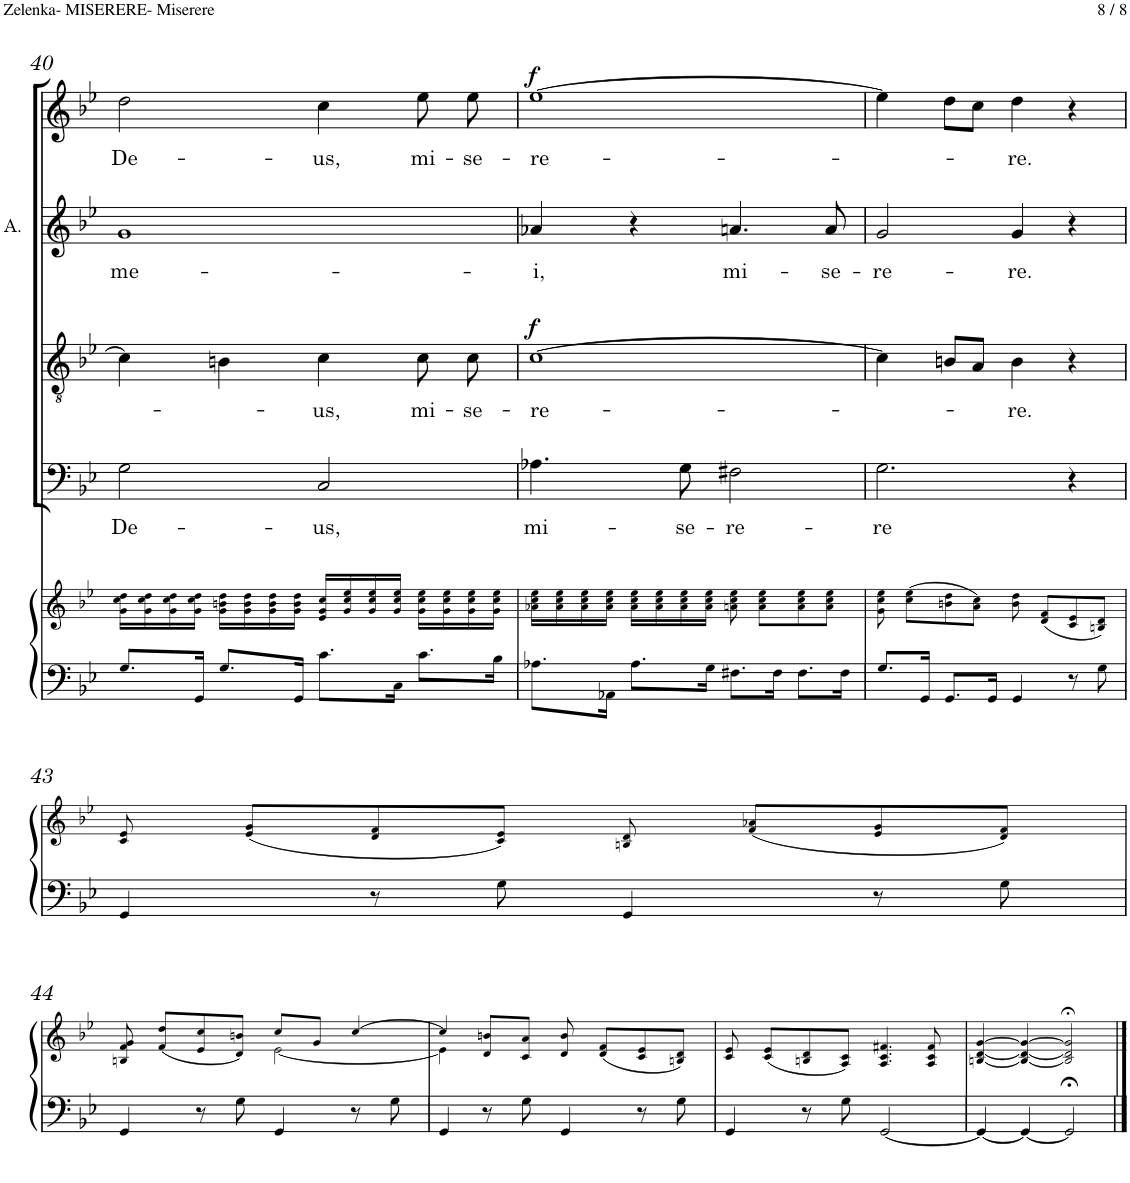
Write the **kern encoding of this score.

**kern	**kern	**kern	**text	**kern	**text	**dynam	**kern	**text	**kern	**text	**dynam
*part5	*part5	*part4	*part4	*part3	*part3	*part3	*part2	*part2	*part1	*part1	*part1
*staff6	*staff5	*staff4	*staff4	*staff3	*staff3	*staff3	*staff2	*staff2	*staff1	*staff1	*staff1
*I"Piano	*	*I"Basse	*	*I"Ténor	*	*	*I"Alto	*	*I"Soprano	*	*
*I'Pno	*	*	*	*	*	*	*I'A.	*	*	*	*
!!LO:PB:g=z
*clefF4	*clefG2	*clefF4	*	*clefGv2	*	*	*clefG2	*	*clefG2	*	*
*k[b-e-]	*k[b-e-]	*k[b-e-]	*	*k[b-e-]	*	*	*k[b-e-]	*	*k[b-e-]	*	*
*M4/4	*M4/4	*M4/4	*	*M4/4	*	*	*M4/4	*	*M4/4	*	*
*met(c)	*met(c)	*met(c)	*	*met(c)	*	*	*met(c)	*	*met(c)	*	*
=40	=40	=40	=40	=40	=40	=40	=40	=40	=40	=40	=40
!	!	!	!LO:LY:b	!	!	!	!	!LO:LY:b	!	!LO:LY:b	!
8.G!/L	16g!\ 16cc!\ 16dd!\LL	2G\	De-	4c\]	.	.	1g	me-	2dd\	De-	.
.	16g!\ 16cc!\ 16dd!\	.	.	.	.	.	.	.	.	.	.
.	16g!\ 16cc!\ 16dd!\	.	.	.	.	.	.	.	.	.	.
16GG!/Jk	16g!\ 16cc!\ 16dd!\JJ	.	.	.	.	.	.	.	.	.	.
8.G!/L	16g!\ 16bn!\ 16dd!\LL	.	.	4Bn\	.	.	.	.	.	.	.
.	16g!\ 16b!\ 16dd!\	.	.	.	.	.	.	.	.	.	.
.	16g!\ 16b!\ 16dd!\	.	.	.	.	.	.	.	.	.	.
16GG!/Jk	16g!\ 16b!\ 16dd!\JJ	.	.	.	.	.	.	.	.	.	.
!	!	!	!LO:LY:b	!	!LO:LY:b	!	!	!	!	!LO:LY:b	!
8.c!\L	16e-!/ 16g!/ 16cc!/LL	2C/	-us,	4c\	-us,	.	.	.	4cc\	-us,	.
.	16g!/ 16cc!/ 16ee-!/	.	.	.	.	.	.	.	.	.	.
.	16g!/ 16cc!/ 16ee-!/	.	.	.	.	.	.	.	.	.	.
16C!\Jk	16g!/ 16cc!/ 16ee-!/JJ	.	.	.	.	.	.	.	.	.	.
!	!	!	!	!	!LO:LY:b	!	!	!	!	!LO:LY:b	!
8.c!\L	16g!\ 16cc!\ 16ee-!\LL	.	.	8c\	mi-	.	.	.	8ee-\	mi-	.
.	16g!\ 16cc!\ 16ee-!\	.	.	.	.	.	.	.	.	.	.
!	!	!	!	!	!LO:LY:b	!	!	!	!	!LO:LY:b	!
.	16g!\ 16cc!\ 16ee-!\	.	.	8c\	-se-	.	.	.	8ee-\	-se-	.
16B-!\Jk	16g!\ 16cc!\ 16ee-!\JJ	.	.	.	.	.	.	.	.	.	.
=41	=41	=41	=41	=41	=41	=41	=41	=41	=41	=41	=41
!	!	!	!LO:LY:b	!	!LO:LY:b	!LO:DY:a	!	!LO:LY:b	!	!LO:LY:b	!LO:DY:a
8.A-X!\L	16a-X!\ 16cc!\ 16ee-!\LL	4.A-X\	mi-	[1c	-re-	f	4a-X/	-i,	[1ee-	-re-	f
.	16a-!\ 16cc!\ 16ee-!\	.	.	.	.	.	.	.	.	.	.
.	16a-!\ 16cc!\ 16ee-!\	.	.	.	.	.	.	.	.	.	.
16AA-X!\Jk	16a-!\ 16cc!\ 16ee-!\JJ	.	.	.	.	.	.	.	.	.	.
8.A-!\L	16a-!\ 16cc!\ 16ee-!\LL	.	.	.	.	.	4r	.	.	.	.
.	16a-!\ 16cc!\ 16ee-!\	.	.	.	.	.	.	.	.	.	.
!	!	!	!LO:LY:b	!	!	!	!	!	!	!	!
.	16a-!\ 16cc!\ 16ee-!\	8G\	-se-	.	.	.	.	.	.	.	.
16G!\Jk	16a-!\ 16cc!\ 16ee-!\JJ	.	.	.	.	.	.	.	.	.	.
!	!	!	!LO:LY:b	!	!	!	!	!LO:LY:b	!	!	!
8.F#X!\L	8an!\ 8cc!\ 8ee-!\	2F#X\	-re-	.	.	.	4.an/	mi-	.	.	.
.	8a!\ 8cc!\ 8ee-!\L	.	.	.	.	.	.	.	.	.	.
16F#!\Jk	.	.	.	.	.	.	.	.	.	.	.
8.F#!\L	8a!\ 8cc!\ 8ee-!\	.	.	.	.	.	.	.	.	.	.
!	!	!	!	!	!	!	!	!LO:LY:b	!	!	!
.	8a!\ 8cc!\ 8ee-!\J	.	.	.	.	.	8a/	-se-	.	.	.
16F#!\Jk	.	.	.	.	.	.	.	.	.	.	.
=42	=42	=42	=42	=42	=42	=42	=42	=42	=42	=42	=42
!	!	!	!LO:LY:b	!	!	!	!	!LO:LY:b	!	!	!
8.G!/L	8g!\ 8cc!\ 8ee-!\	2.G\	-re	4c\]	.	.	2g/	-re-	4ee-\]	.	.
.	(8cc!\ 8ee-!\L	.	.	.	.	.	.	.	.	.	.
16GG!/Jk	.	.	.	.	.	.	.	.	.	.	.
8.GG!/L	8bn!\ 8dd!\	.	.	8Bn/L	.	.	.	.	8dd\L	.	.
.	8a!\ 8cc!\J)	.	.	8A/J	.	.	.	.	8cc\J	.	.
16GG!/Jk	.	.	.	.	.	.	.	.	.	.	.
!	!	!	!	!	!LO:LY:b	!	!	!LO:LY:b	!	!LO:LY:b	!
4GG!/	8b!\ 8dd!\	.	.	4B\	-re.	.	4g/	-re.	4dd\	-re.	.
.	(8d!/ 8f!/L	.	.	.	.	.	.	.	.	.	.
8r	8c!/ 8e-!/	4r	.	4r	.	.	4r	.	4r	.	.
8G!\	8Bn!/ 8d!/J)	.	.	.	.	.	.	.	.	.	.
!!LO:LB:g=z
=43	=43	=43	=43	=43	=43	=43	=43	=43	=43	=43	=43
4GG!/	8c!/ 8e-!/	1r	.	1r	.	.	1r	.	1r	.	.
.	(8e-!/ 8g!/L	.	.	.	.	.	.	.	.	.	.
8r	8d!/ 8f!/	.	.	.	.	.	.	.	.	.	.
8G!\	8c!/ 8e-!/J)	.	.	.	.	.	.	.	.	.	.
4GG!/	8Bn!/ 8d!/	.	.	.	.	.	.	.	.	.	.
.	(8f!/ 8a-X!/L	.	.	.	.	.	.	.	.	.	.
8r	8e-!/ 8g!/	.	.	.	.	.	.	.	.	.	.
8G!\	8d!/ 8f!/J)	.	.	.	.	.	.	.	.	.	.
!!LO:LB:g=z
=44	=44	=44	=44	=44	=44	=44	=44	=44	=44	=44	=44
*	*^	*	*	*	*	*	*	*	*	*	*
4GG!/	8Bn!/ 8f!/ 8g!/	2ryy	1r	.	1r	.	.	1r	.	1r	.	.
.	(8f!/ 8dd!/L	.	.	.	.	.	.	.	.	.	.	.
8r	8e-!/ 8cc!/	.	.	.	.	.	.	.	.	.	.	.
8G!\	8d!/ 8bn!/J)	.	.	.	.	.	.	.	.	.	.	.
4GG!/	8cc!/L	[2e-!\	.	.	.	.	.	.	.	.	.	.
.	8g!/J	.	.	.	.	.	.	.	.	.	.	.
8r	[4cc!/	.	.	.	.	.	.	.	.	.	.	.
8G!\	.	.	.	.	.	.	.	.	.	.	.	.
=45	=45	=45	=45	=45	=45	=45	=45	=45	=45	=45	=45	=45
4GG!/	4cc!/]	4e-!\]	1r	.	1r	.	.	1r	.	1r	.	.
8r	8d!/ 8bn!/L	2.ryy	.	.	.	.	.	.	.	.	.	.
8G!\	8c!/ 8a!/J	.	.	.	.	.	.	.	.	.	.	.
4GG!/	8d!/ 8b!/	.	.	.	.	.	.	.	.	.	.	.
.	(8d!/ 8f!/L	.	.	.	.	.	.	.	.	.	.	.
8r	8c!/ 8e-!/	.	.	.	.	.	.	.	.	.	.	.
8G!\	8Bn!/ 8d!/J)	.	.	.	.	.	.	.	.	.	.	.
*	*v	*v	*	*	*	*	*	*	*	*	*	*
=46	=46	=46	=46	=46	=46	=46	=46	=46	=46	=46	=46
4GG!/	8c!/ 8e-!/	1r	.	1r	.	.	1r	.	1r	.	.
.	(8c!/ 8e-!/L	.	.	.	.	.	.	.	.	.	.
8r	8Bn!/ 8d!/	.	.	.	.	.	.	.	.	.	.
8G!\	8A!/ 8c!/J)	.	.	.	.	.	.	.	.	.	.
[2GG!/	4.A!/ 4.c!/ 4.f#X!/	.	.	.	.	.	.	.	.	.	.
.	8A!/ 8c!/ 8f#!/	.	.	.	.	.	.	.	.	.	.
=47	=47	=47	=47	=47	=47	=47	=47	=47	=47	=47	=47
4GG!/_	[4Bn!/ [4d!/ [4g!/	1r;<	.	1r;<	.	.	1r;<	.	1r;<	.	.
4GG!/_	4B!/_ 4d!/_ 4g!/_	.	.	.	.	.	.	.	.	.	.
2GG;<!/]	2B!/];< 2d!/];< 2g!/];<	.	.	.	.	.	.	.	.	.	.
==	==	==	==	==	==	==	==	==	==	==	==
*-	*-	*-	*-	*-	*-	*-	*-	*-	*-	*-	*-
